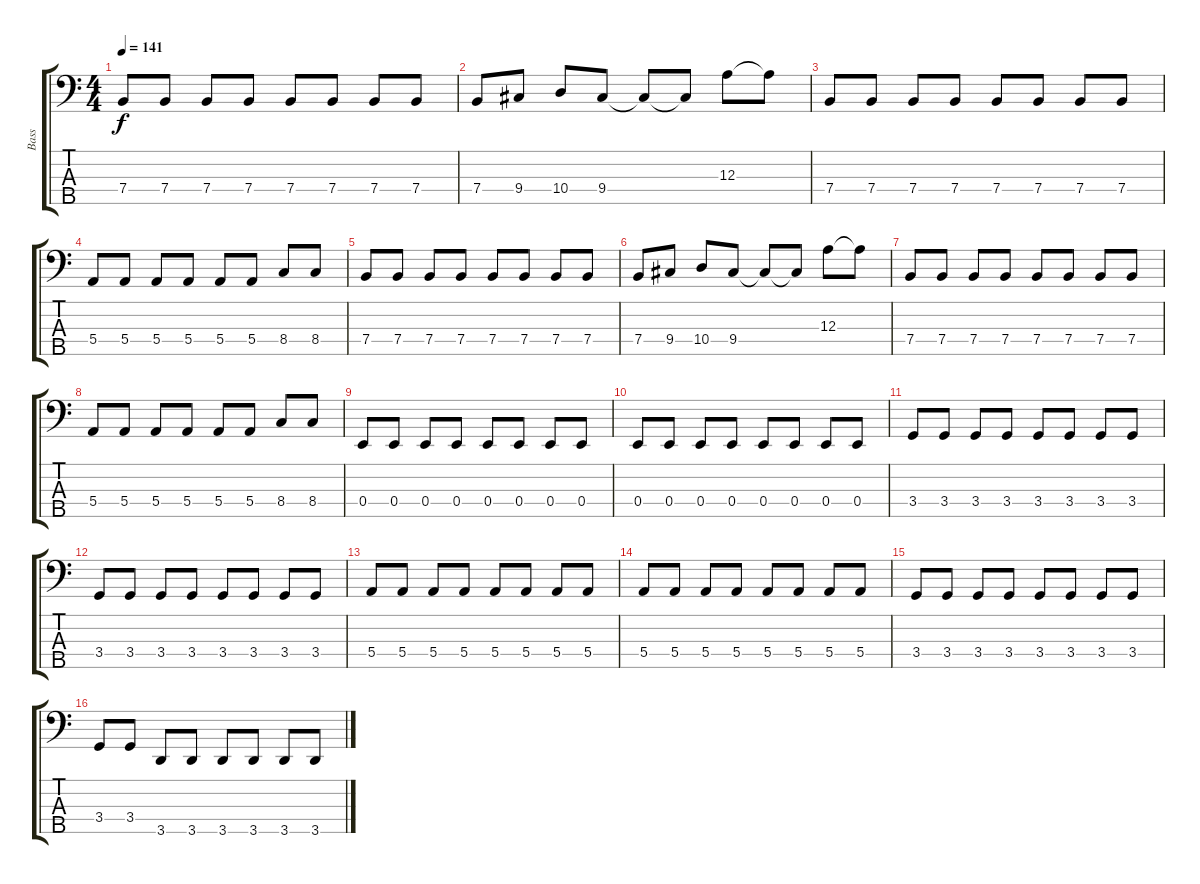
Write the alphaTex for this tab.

\track ("Bass" "Bass") {instrument electricbasspick}
\staff {score tabs}
\tuning (G2 D2 A1 E1 B0) {hide}
\ts (4 4)
\section ("" "")
\tempo 141
\clef f4
\ks c
7.4.8{dy f} 7.4.8 7.4.8 7.4.8 7.4.8 7.4.8 7.4.8 7.4.8 |
7.4.8 9.4.8 10.4.8 9.4.8 9.4{t}.8 9.4{t}.8 12.3.8 12.3{t}.8 |
7.4.8 7.4.8 7.4.8 7.4.8 7.4.8 7.4.8 7.4.8 7.4.8 |
5.4.8 5.4.8 5.4.8 5.4.8 5.4.8 5.4.8 8.4.8 8.4.8 |
7.4.8 7.4.8 7.4.8 7.4.8 7.4.8 7.4.8 7.4.8 7.4.8 |
7.4.8 9.4.8 10.4.8 9.4.8 9.4{t}.8 9.4{t}.8 12.3.8 12.3{t}.8 |
7.4.8 7.4.8 7.4.8 7.4.8 7.4.8 7.4.8 7.4.8 7.4.8 |
5.4.8 5.4.8 5.4.8 5.4.8 5.4.8 5.4.8 8.4.8 8.4.8 |
\section ("" "")
0.4.8 0.4.8 0.4.8 0.4.8 0.4.8 0.4.8 0.4.8 0.4.8 |
0.4.8 0.4.8 0.4.8 0.4.8 0.4.8 0.4.8 0.4.8 0.4.8 |
3.4.8 3.4.8 3.4.8 3.4.8 3.4.8 3.4.8 3.4.8 3.4.8 |
3.4.8 3.4.8 3.4.8 3.4.8 3.4.8 3.4.8 3.4.8 3.4.8 |
5.4.8 5.4.8 5.4.8 5.4.8 5.4.8 5.4.8 5.4.8 5.4.8 |
5.4.8 5.4.8 5.4.8 5.4.8 5.4.8 5.4.8 5.4.8 5.4.8 |
3.4.8 3.4.8 3.4.8 3.4.8 3.4.8 3.4.8 3.4.8 3.4.8 |
3.4.8 3.4.8 3.5.8 3.5.8 3.5.8 3.5.8 3.5.8 3.5.8
